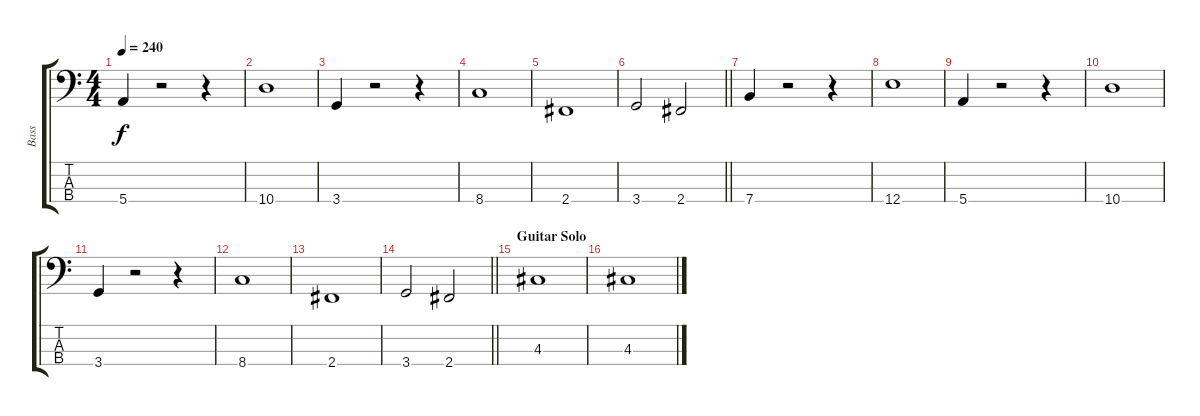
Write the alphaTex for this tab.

\track ("Bass" "Bass") {instrument fretlessbass}
\staff {score tabs}
\tuning (G2 D2 A1 E1) {hide}
\ts (4 4)
\tempo 240
\clef f4
\ks c
5.4.4{dy f} r.2 r.4 |
10.4.1 |
3.4.4 r.2 r.4 |
8.4.1 |
2.4.1 |
\barLineRight lightlight
3.4.2 2.4.2 |
7.4.4 r.2 r.4 |
12.4.1 |
5.4.4 r.2 r.4 |
10.4.1 |
3.4.4 r.2 r.4 |
8.4.1 |
2.4.1 |
\barLineRight lightlight
3.4.2 2.4.2 |
\section ("" "Guitar Solo")
4.3.1 |
4.3.1
